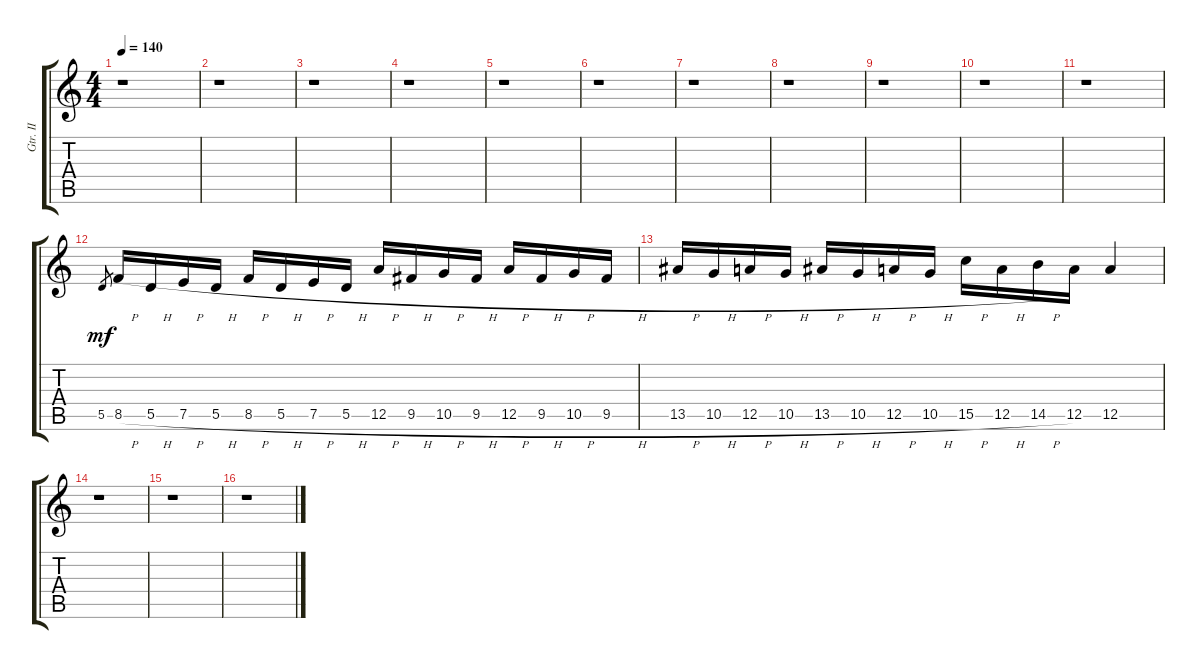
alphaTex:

\track ("Gtr. II" "Gtr. II") {instrument acousticguitarsteel}
\staff {score tabs}
\tuning (E4 B3 G3 D3 A2 E2) {hide}
\ts (4 4)
\tempo 140
\clef g2
\ks c
r.1{dy mf} |
r.1 |
r.1 |
r.1 |
r.1 |
r.1 |
r.1 |
r.1 |
r.1 |
r.1 |
r.1 |
5.5.8{gr} 8.5{h}.16 5.5{h}.16 7.5{h}.16 5.5{h}.16 8.5{h}.16 5.5{h}.16 7.5{h}.16 5.5{h}.16 12.5{h}.16 9.5{h}.16 10.5{h}.16 9.5{h}.16 12.5{h}.16 9.5{h}.16 10.5{h}.16 9.5{h}.16 |
13.5{h}.16 10.5{h}.16 12.5{h}.16 10.5{h}.16 13.5{h}.16 10.5{h}.16 12.5{h}.16 10.5{h}.16 15.5{h}.16 12.5{h}.16 14.5{h}.16 12.5.16 12.5.4 |
r.1 |
r.1 |
r.1
